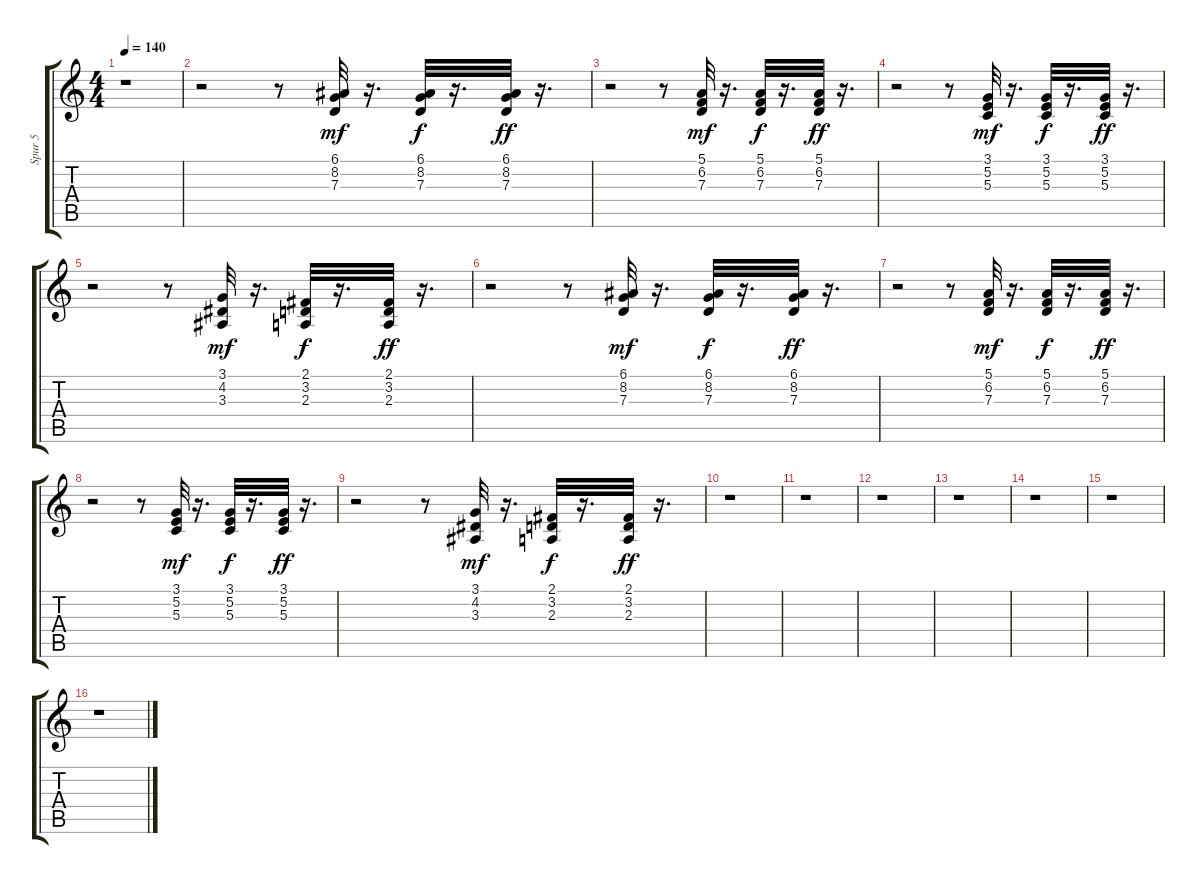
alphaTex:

\track ("Spur 5" "Spur 5") {instrument acousticgrandpiano}
\staff {score tabs}
\tuning (E4 B3 G3 D3 A2 E2) {hide}
\ts (4 4)
\tempo 140
\clef g2
\ks c
r.1{dy mf} |
r.2 r.8 (6.1 8.2 7.3).32 r.16{d} (6.1 8.2 7.3).32{dy f} r.16{d} (6.1 8.2 7.3).32{dy ff} r.16{d} |
r.2 r.8 (5.1 6.2 7.3).32{dy mf} r.16{d} (5.1 6.2 7.3).32{dy f} r.16{d} (5.1 6.2 7.3).32{dy ff} r.16{d} |
r.2 r.8 (3.1 5.2 5.3).32{dy mf} r.16{d} (3.1 5.2 5.3).32{dy f} r.16{d} (3.1 5.2 5.3).32{dy ff} r.16{d} |
r.2 r.8 (3.1 4.2 3.3).32{dy mf} r.16{d} (2.1 3.2 2.3).32{dy f} r.16{d} (2.1 3.2 2.3).32{dy ff} r.16{d} |
r.2 r.8 (6.1 8.2 7.3).32{dy mf} r.16{d} (6.1 8.2 7.3).32{dy f} r.16{d} (6.1 8.2 7.3).32{dy ff} r.16{d} |
r.2 r.8 (5.1 6.2 7.3).32{dy mf} r.16{d} (5.1 6.2 7.3).32{dy f} r.16{d} (5.1 6.2 7.3).32{dy ff} r.16{d} |
r.2 r.8 (3.1 5.2 5.3).32{dy mf} r.16{d} (3.1 5.2 5.3).32{dy f} r.16{d} (3.1 5.2 5.3).32{dy ff} r.16{d} |
r.2 r.8 (3.1 4.2 3.3).32{dy mf} r.16{d} (2.1 3.2 2.3).32{dy f} r.16{d} (2.1 3.2 2.3).32{dy ff} r.16{d} |
r.1 |
r.1 |
r.1 |
r.1 |
r.1 |
r.1 |
r.1
